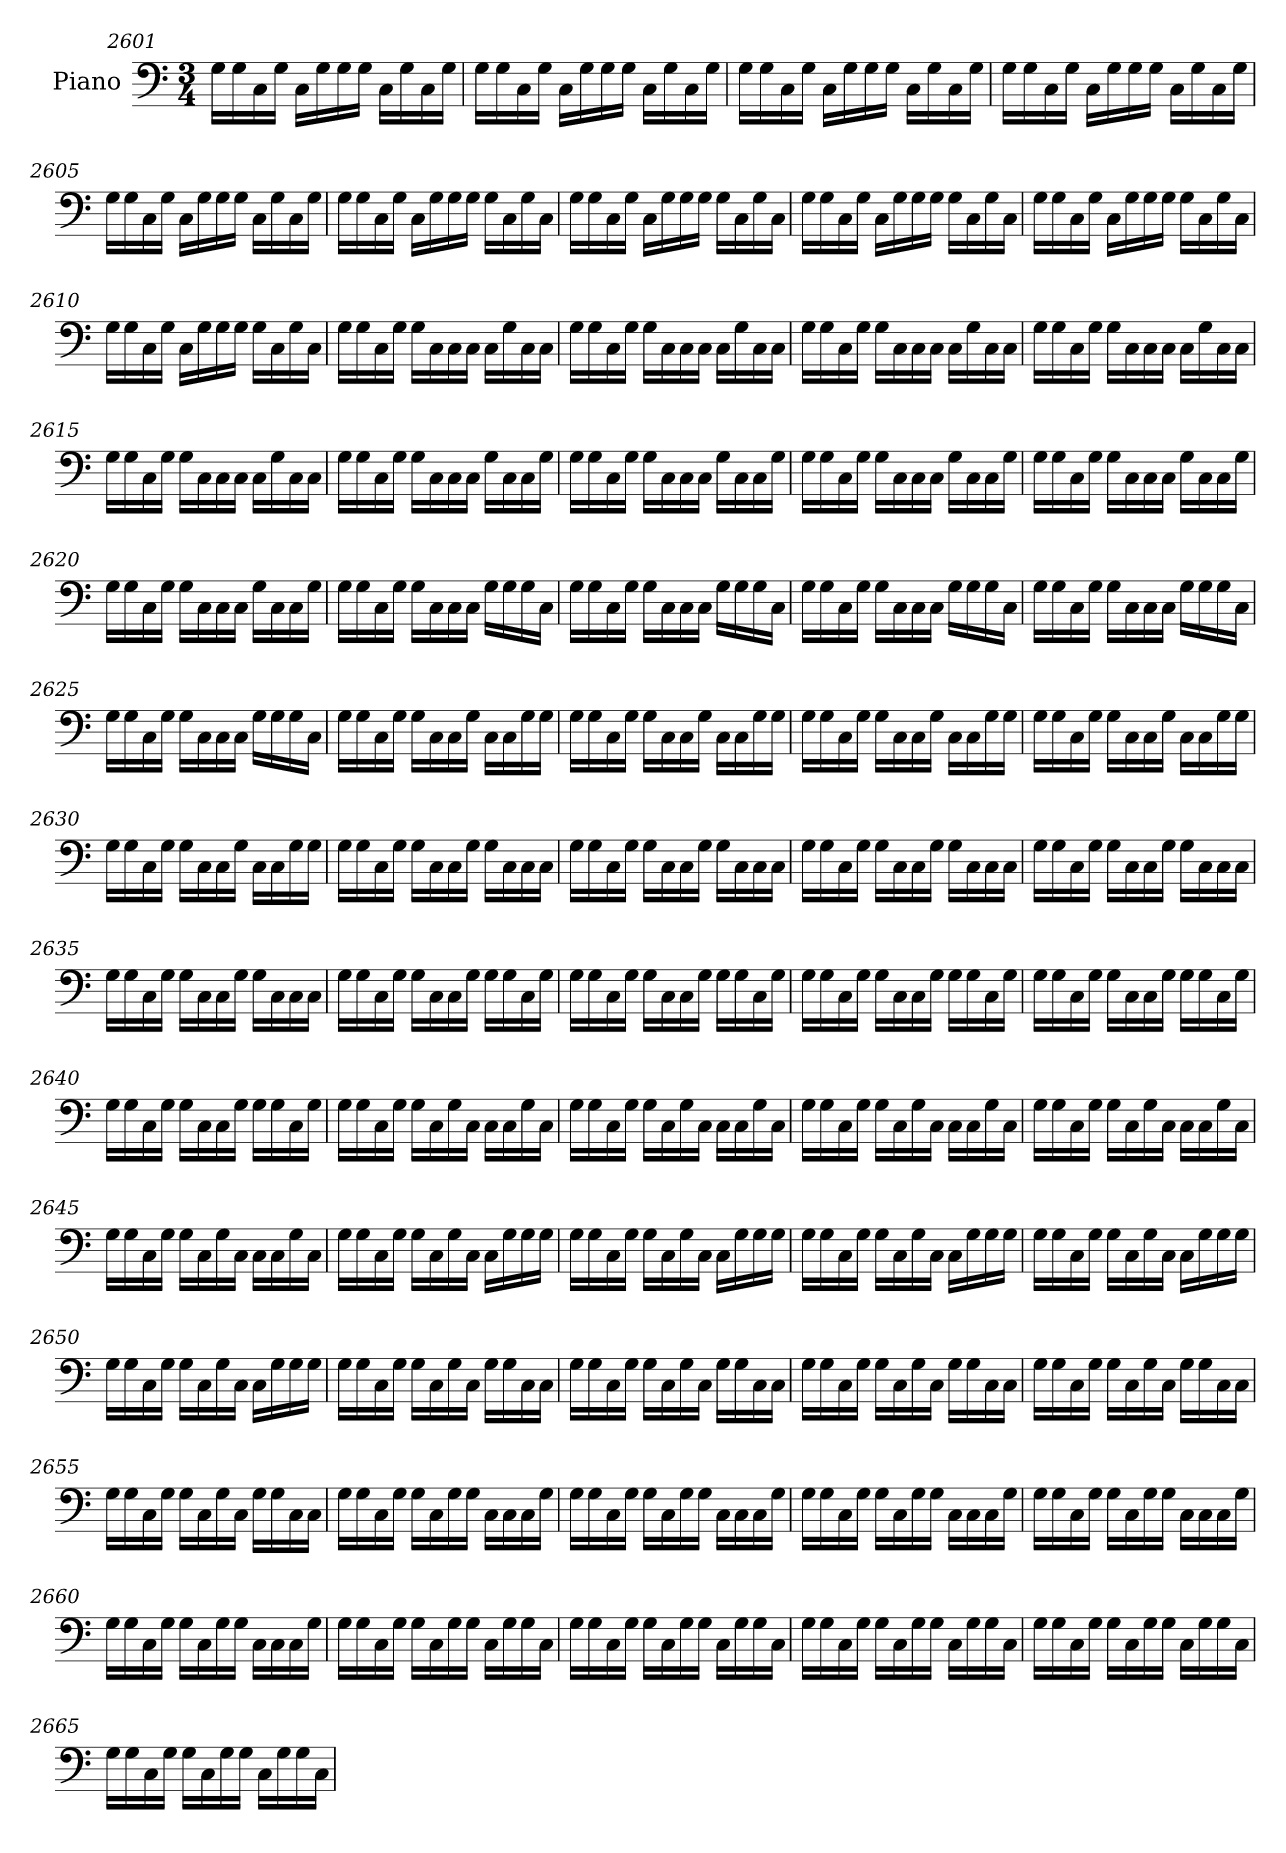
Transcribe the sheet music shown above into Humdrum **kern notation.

**kern
*part1
*staff1
*I"Piano
*I'Pno.
*clefF4
*k[]
*M3/4
=2601
16G\LL
16G\
16C\
16G\JJ
16C\LL
16G\
16G\
16G\JJ
16C\LL
16G\
16C\
16G\JJ
!!LO:LB:g=z
=2602
16G\LL
16G\
16C\
16G\JJ
16C\LL
16G\
16G\
16G\JJ
16C\LL
16G\
16C\
16G\JJ
=2603
16G\LL
16G\
16C\
16G\JJ
16C\LL
16G\
16G\
16G\JJ
16C\LL
16G\
16C\
16G\JJ
=2604
16G\LL
16G\
16C\
16G\JJ
16C\LL
16G\
16G\
16G\JJ
16C\LL
16G\
16C\
16G\JJ
!!LO:LB:g=z
=2605
16G\LL
16G\
16C\
16G\JJ
16C\LL
16G\
16G\
16G\JJ
16C\LL
16G\
16C\
16G\JJ
=2606
16G\LL
16G\
16C\
16G\JJ
16C\LL
16G\
16G\
16G\JJ
16G\LL
16C\
16G\
16C\JJ
=2607
16G\LL
16G\
16C\
16G\JJ
16C\LL
16G\
16G\
16G\JJ
16G\LL
16C\
16G\
16C\JJ
!!LO:LB:g=z
=2608
16G\LL
16G\
16C\
16G\JJ
16C\LL
16G\
16G\
16G\JJ
16G\LL
16C\
16G\
16C\JJ
=2609
16G\LL
16G\
16C\
16G\JJ
16C\LL
16G\
16G\
16G\JJ
16G\LL
16C\
16G\
16C\JJ
=2610
16G\LL
16G\
16C\
16G\JJ
16C\LL
16G\
16G\
16G\JJ
16G\LL
16C\
16G\
16C\JJ
!!LO:LB:g=z
=2611
16G\LL
16G\
16C\
16G\JJ
16G\LL
16C\
16C\
16C\JJ
16C\LL
16G\
16C\
16C\JJ
=2612
16G\LL
16G\
16C\
16G\JJ
16G\LL
16C\
16C\
16C\JJ
16C\LL
16G\
16C\
16C\JJ
=2613
16G\LL
16G\
16C\
16G\JJ
16G\LL
16C\
16C\
16C\JJ
16C\LL
16G\
16C\
16C\JJ
!!LO:PB:g=z
=2614
16G\LL
16G\
16C\
16G\JJ
16G\LL
16C\
16C\
16C\JJ
16C\LL
16G\
16C\
16C\JJ
=2615
16G\LL
16G\
16C\
16G\JJ
16G\LL
16C\
16C\
16C\JJ
16C\LL
16G\
16C\
16C\JJ
=2616
16G\LL
16G\
16C\
16G\JJ
16G\LL
16C\
16C\
16C\JJ
16G\LL
16C\
16C\
16G\JJ
!!LO:LB:g=z
=2617
16G\LL
16G\
16C\
16G\JJ
16G\LL
16C\
16C\
16C\JJ
16G\LL
16C\
16C\
16G\JJ
=2618
16G\LL
16G\
16C\
16G\JJ
16G\LL
16C\
16C\
16C\JJ
16G\LL
16C\
16C\
16G\JJ
=2619
16G\LL
16G\
16C\
16G\JJ
16G\LL
16C\
16C\
16C\JJ
16G\LL
16C\
16C\
16G\JJ
!!LO:LB:g=z
=2620
16G\LL
16G\
16C\
16G\JJ
16G\LL
16C\
16C\
16C\JJ
16G\LL
16C\
16C\
16G\JJ
=2621
16G\LL
16G\
16C\
16G\JJ
16G\LL
16C\
16C\
16C\JJ
16G\LL
16G\
16G\
16C\JJ
=2622
16G\LL
16G\
16C\
16G\JJ
16G\LL
16C\
16C\
16C\JJ
16G\LL
16G\
16G\
16C\JJ
!!LO:LB:g=z
=2623
16G\LL
16G\
16C\
16G\JJ
16G\LL
16C\
16C\
16C\JJ
16G\LL
16G\
16G\
16C\JJ
=2624
16G\LL
16G\
16C\
16G\JJ
16G\LL
16C\
16C\
16C\JJ
16G\LL
16G\
16G\
16C\JJ
=2625
16G\LL
16G\
16C\
16G\JJ
16G\LL
16C\
16C\
16C\JJ
16G\LL
16G\
16G\
16C\JJ
!!LO:LB:g=z
=2626
16G\LL
16G\
16C\
16G\JJ
16G\LL
16C\
16C\
16G\JJ
16C\LL
16C\
16G\
16G\JJ
=2627
16G\LL
16G\
16C\
16G\JJ
16G\LL
16C\
16C\
16G\JJ
16C\LL
16C\
16G\
16G\JJ
=2628
16G\LL
16G\
16C\
16G\JJ
16G\LL
16C\
16C\
16G\JJ
16C\LL
16C\
16G\
16G\JJ
!!LO:LB:g=z
=2629
16G\LL
16G\
16C\
16G\JJ
16G\LL
16C\
16C\
16G\JJ
16C\LL
16C\
16G\
16G\JJ
=2630
16G\LL
16G\
16C\
16G\JJ
16G\LL
16C\
16C\
16G\JJ
16C\LL
16C\
16G\
16G\JJ
=2631
16G\LL
16G\
16C\
16G\JJ
16G\LL
16C\
16C\
16G\JJ
16G\LL
16C\
16C\
16C\JJ
!!LO:LB:g=z
=2632
16G\LL
16G\
16C\
16G\JJ
16G\LL
16C\
16C\
16G\JJ
16G\LL
16C\
16C\
16C\JJ
=2633
16G\LL
16G\
16C\
16G\JJ
16G\LL
16C\
16C\
16G\JJ
16G\LL
16C\
16C\
16C\JJ
=2634
16G\LL
16G\
16C\
16G\JJ
16G\LL
16C\
16C\
16G\JJ
16G\LL
16C\
16C\
16C\JJ
!!LO:LB:g=z
=2635
16G\LL
16G\
16C\
16G\JJ
16G\LL
16C\
16C\
16G\JJ
16G\LL
16C\
16C\
16C\JJ
=2636
16G\LL
16G\
16C\
16G\JJ
16G\LL
16C\
16C\
16G\JJ
16G\LL
16G\
16C\
16G\JJ
=2637
16G\LL
16G\
16C\
16G\JJ
16G\LL
16C\
16C\
16G\JJ
16G\LL
16G\
16C\
16G\JJ
!!LO:LB:g=z
=2638
16G\LL
16G\
16C\
16G\JJ
16G\LL
16C\
16C\
16G\JJ
16G\LL
16G\
16C\
16G\JJ
=2639
16G\LL
16G\
16C\
16G\JJ
16G\LL
16C\
16C\
16G\JJ
16G\LL
16G\
16C\
16G\JJ
=2640
16G\LL
16G\
16C\
16G\JJ
16G\LL
16C\
16C\
16G\JJ
16G\LL
16G\
16C\
16G\JJ
!!LO:LB:g=z
=2641
16G\LL
16G\
16C\
16G\JJ
16G\LL
16C\
16G\
16C\JJ
16C\LL
16C\
16G\
16C\JJ
=2642
16G\LL
16G\
16C\
16G\JJ
16G\LL
16C\
16G\
16C\JJ
16C\LL
16C\
16G\
16C\JJ
=2643
16G\LL
16G\
16C\
16G\JJ
16G\LL
16C\
16G\
16C\JJ
16C\LL
16C\
16G\
16C\JJ
!!LO:LB:g=z
=2644
16G\LL
16G\
16C\
16G\JJ
16G\LL
16C\
16G\
16C\JJ
16C\LL
16C\
16G\
16C\JJ
=2645
16G\LL
16G\
16C\
16G\JJ
16G\LL
16C\
16G\
16C\JJ
16C\LL
16C\
16G\
16C\JJ
=2646
16G\LL
16G\
16C\
16G\JJ
16G\LL
16C\
16G\
16C\JJ
16C\LL
16G\
16G\
16G\JJ
!!LO:PB:g=z
=2647
16G\LL
16G\
16C\
16G\JJ
16G\LL
16C\
16G\
16C\JJ
16C\LL
16G\
16G\
16G\JJ
=2648
16G\LL
16G\
16C\
16G\JJ
16G\LL
16C\
16G\
16C\JJ
16C\LL
16G\
16G\
16G\JJ
=2649
16G\LL
16G\
16C\
16G\JJ
16G\LL
16C\
16G\
16C\JJ
16C\LL
16G\
16G\
16G\JJ
!!LO:LB:g=z
=2650
16G\LL
16G\
16C\
16G\JJ
16G\LL
16C\
16G\
16C\JJ
16C\LL
16G\
16G\
16G\JJ
=2651
16G\LL
16G\
16C\
16G\JJ
16G\LL
16C\
16G\
16C\JJ
16G\LL
16G\
16C\
16C\JJ
=2652
16G\LL
16G\
16C\
16G\JJ
16G\LL
16C\
16G\
16C\JJ
16G\LL
16G\
16C\
16C\JJ
!!LO:LB:g=z
=2653
16G\LL
16G\
16C\
16G\JJ
16G\LL
16C\
16G\
16C\JJ
16G\LL
16G\
16C\
16C\JJ
=2654
16G\LL
16G\
16C\
16G\JJ
16G\LL
16C\
16G\
16C\JJ
16G\LL
16G\
16C\
16C\JJ
=2655
16G\LL
16G\
16C\
16G\JJ
16G\LL
16C\
16G\
16C\JJ
16G\LL
16G\
16C\
16C\JJ
!!LO:LB:g=z
=2656
16G\LL
16G\
16C\
16G\JJ
16G\LL
16C\
16G\
16G\JJ
16C\LL
16C\
16C\
16G\JJ
=2657
16G\LL
16G\
16C\
16G\JJ
16G\LL
16C\
16G\
16G\JJ
16C\LL
16C\
16C\
16G\JJ
=2658
16G\LL
16G\
16C\
16G\JJ
16G\LL
16C\
16G\
16G\JJ
16C\LL
16C\
16C\
16G\JJ
!!LO:LB:g=z
=2659
16G\LL
16G\
16C\
16G\JJ
16G\LL
16C\
16G\
16G\JJ
16C\LL
16C\
16C\
16G\JJ
=2660
16G\LL
16G\
16C\
16G\JJ
16G\LL
16C\
16G\
16G\JJ
16C\LL
16C\
16C\
16G\JJ
=2661
16G\LL
16G\
16C\
16G\JJ
16G\LL
16C\
16G\
16G\JJ
16C\LL
16G\
16G\
16C\JJ
!!LO:LB:g=z
=2662
16G\LL
16G\
16C\
16G\JJ
16G\LL
16C\
16G\
16G\JJ
16C\LL
16G\
16G\
16C\JJ
=2663
16G\LL
16G\
16C\
16G\JJ
16G\LL
16C\
16G\
16G\JJ
16C\LL
16G\
16G\
16C\JJ
=2664
16G\LL
16G\
16C\
16G\JJ
16G\LL
16C\
16G\
16G\JJ
16C\LL
16G\
16G\
16C\JJ
!!LO:LB:g=z
=2665
16G\LL
16G\
16C\
16G\JJ
16G\LL
16C\
16G\
16G\JJ
16C\LL
16G\
16G\
16C\JJ
=
*-
